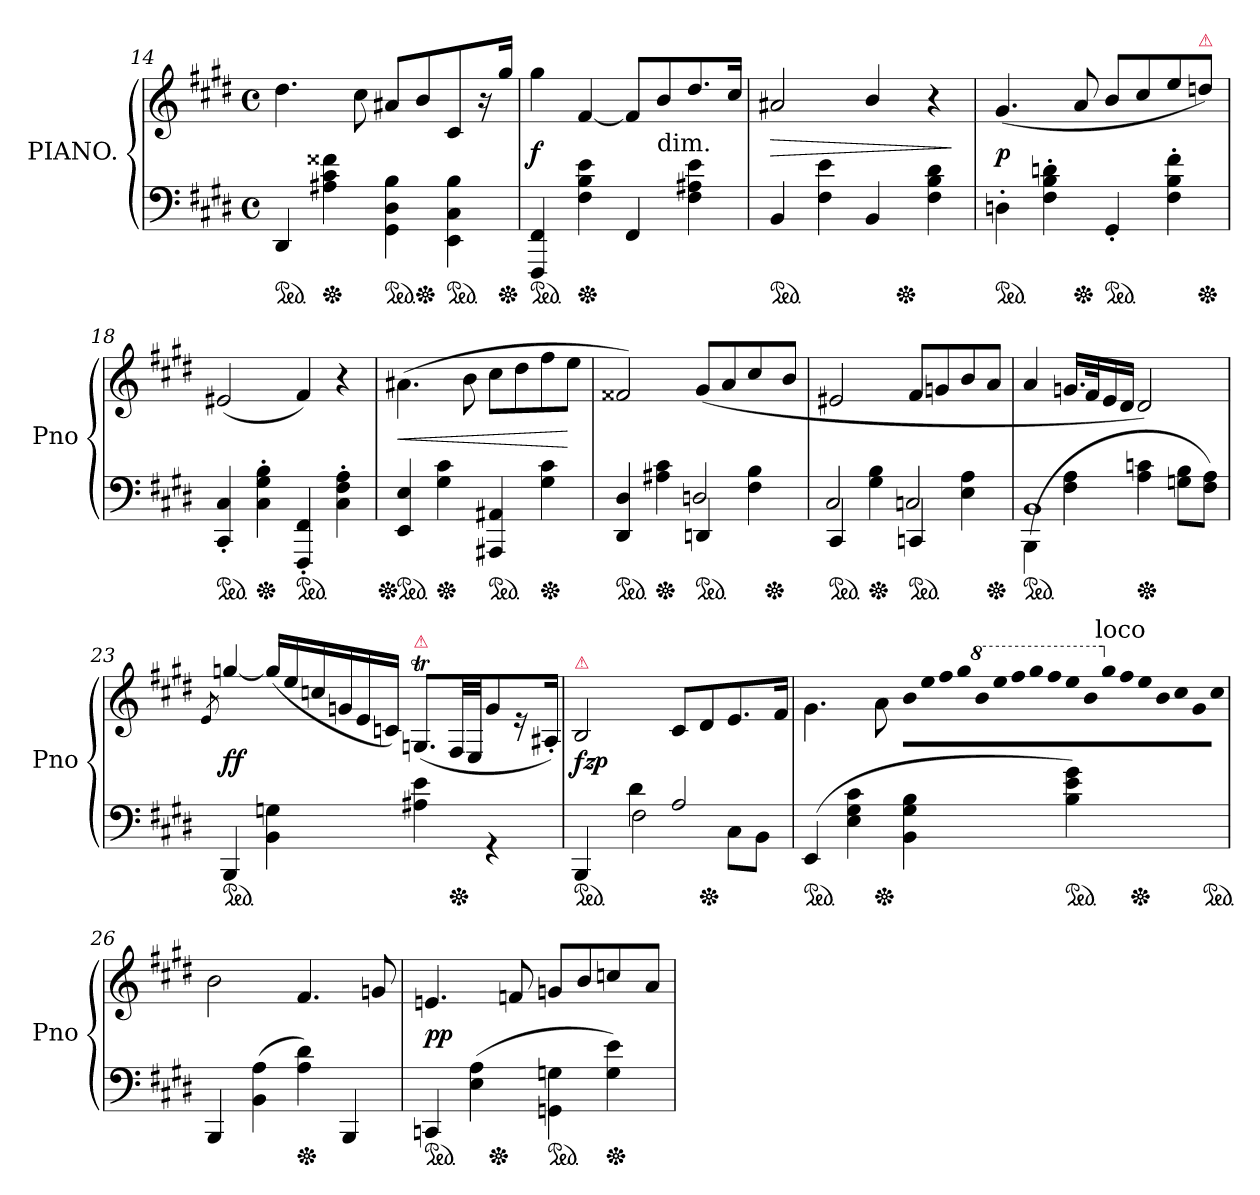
**kern	**kern	**dynam
*part1	*part1	*part1
*staff2	*staff1	*staff1/2
*I"PIANO.	*	*
*I'Pno	*	*
*clefF4	*clefG2	*
*k[f#c#g#d#]	*k[f#c#g#d#]	*
*E:	*E:	*
*M4/4	*M4/4	*
*met(c)	*met(c)	*
=14	=14	=14
!LO:TX:b:t=8	!	!
*ped	*	*
4DD#/	4.dd#\	.
*Xped	*	*
4A#X\ 4c#\ 4f##X\	.	.
.	8cc#\	.
!LO:TX:a:color=crimson:t=⚠	!	!
*ped	*	*
4GG#\ 4D#\ 4B\	8a#X/L	.
*Xped	*	*
.	8b/	.
!LO:TX:a:color=crimson:t=⚠	!	!
*ped	*	*
4EE\ 4C#\ 4B\	8c#/	.
.	16r	.
*Xped	*	*
.	16gg#/Jk	.
=15	=15	=15
*ped	*	*
4FFF#/ 4FF#/	4gg#\	f
*Xped	*	*
4F#\ 4B\ 4e\	[4f#/	.
4FF#/	8f#/L]	.
!	!LO:TX:c:t=dim.	!
.	8b/	.
4F#\ 4A#X\ 4e\	8.dd#/	.
.	16cc#\Jk	.
=16	=16	=16
*ped	*	*
*	*^	*
4BB/	2a#X/	2ryy	>
4F#\ 4e\	.	.	.
4BB/	4b/	8ryy	.
*Xped	*	*	*
.	.	4.ryy	.
4F#\ 4B\ 4d#\	4r	.	.
.	.	.	]
*	*v	*v	*
=17	=17	=17
*ped	*	*
4Dn'\	(>4.g#/	p
4F#'\ 4B'\ 4dn'\	.	.
*Xped	*	*
.	8a/	.
*ped	*	*
4GG#'/	8b/L	.
.	8cc#/	.
4F#'\ 4B'\ 4f#'\	8ee\	.
!	!LO:TX:a:color=crimson:t=⚠	!
*Xped	*	*
.	8ddn/J)	.
=18	=18	=18
*ped	*	*
4CC#'/ 4C#'/	(2e#X/	.
*Xped	*	*
4C#'\ 4G#'\ 4B'\	.	.
*ped	*	*
4FFF#'/ 4FF#'/	4f#/)	.
4C#'\ 4F#'\ 4A'\	4r	.
=19	=19	=19
*Xped	*	*
*ped	*	*
4EE/ 4E/	(>4.a#X\	<
*Xped	*	*
4G#\ 4c#\	.	.
.	8b\	.
*ped	*	*
4AAA#X/ 4AA#X/	8cc#\L	.
.	8dd#\	.
*Xped	*	*
4G#\ 4c#\	8ff#\	.
.	8ee\J	[
=20	=20	=20
*^	*	*
!	!	!LO:TX:b:color=crimson:t=⚠	!
*ped	*	*	*
*	*	*^	*
4DD#/ 4D#/	2ryy	2f##X/)	2ryy	.
*Xped	*	*	*	*
4A#X\ 4c#\	.	.	.	.
*ped	*	*	*	*
4DDn/	2Dn/	(8g#/L	4ryy	.
.	.	8a/	.	.
4F#\ 4B\	.	8cc#\	16ryy	.
*Xped	*	*	*	*
.	.	.	8.ryy	.
.	.	8b\J	.	.
*	*	*v	*v	*
=21	=21	=21	=21
*ped	*	*	*
4CC#/	2C#/	2e#X/	.
*Xped	*	*	*
4G#\ 4B\	.	.	.
*ped	*	*	*
4CCn/	2Cn/	8f#/L	.
.	.	8gn/	.
4E\ 4A\	.	8b\	.
*Xped	*	*	*
.	.	8a/J	.
=22	=22	=22	=22
*ped	*	*	*
(>4BBB\	1BB\	4a/	.
4F#\ 4A\	.	16.gn/LL	.
.	.	32f#/K	.
.	.	16e/	.
.	.	16d#/JJ	.
*Xped	*	*	*
4A\ 4cn\	.	2d#/)	.
8Gn\ 8B\L	.	.	.
8F#\ 8A\J)	.	.	.
*v	*v	*	*
=23	=23	=23
.	8qe/	.
*ped	*	*
4BBB/	[4ggn/	ff
*	*Xtuplet	*
4BB\ 4Gn\	(<24gg/LL]	.
.	24ee/	.
.	24ccn/	.
.	24gn/	.
.	24e/	.
.	24cn/JJ)	.
!	!LO:TX:a:color=crimson:t=⚠	!
4A#X\ 4e\	(<8.GnT/L	.
*Xped	*	*
.	32F#/LL	.
.	32E/JJ	.
4rGG	8g/	.
.	16r	.
.	16A#X'/Jk)	.
=24	=24	=24
*^	*^	*
!	!	!LO:TX:a:color=crimson:t=⚠	!	!
*ped	*	*	*	*
4BBB/	4ryy	2B/	16ryy	fz
.	.	.	2...ryy	p
4d#\	2F#\	.	.	.
2A/	.	8c#/L	.	.
*Xped	*	*	*	*
.	.	8d#/	.	.
.	8C#\L	8.e/	.	.
.	8BB\J	.	.	.
.	.	16f#/Jk	.	.
*v	*v	*	*	*
*	*v	*v	*
=25	=25	=25
*ped	*	*
(>4EE/	4.g#\	.
4E\ 4G#\ 4c#\	.	.
*Xped	*	*
.	8a\	.
!	!LO:N:vis=8	!
4BB\ 4G#\ 4B\	36b!\L	.
!	!LO:N:vis=8	!
.	36ee!\	.
!	!LO:N:vis=8	!
.	36ff#!\	.
!	!LO:N:vis=8	!
.	36gg#!\	.
*	*8va	*
!	!LO:N:vis=8	!
.	36bb!\	.
!	!LO:N:vis=8	!
.	36eee!\	.
!	!LO:N:vis=8	!
.	36fff#!\	.
!	!LO:N:vis=8	!
.	36ggg#!\	.
!	!LO:N:vis=8	!
.	36fff#!\	.
!	!LO:N:vis=8	!
*ped	*	*
4B\ 4e\ 4g#\)	36eee!\	.
!	!LO:N:vis=8	!
.	36bb!\	.
*	*X8va	*
!	!LO:TX:a:t=loco	!
!	!LO:N:vis=8	!
.	36gg#!\	.
!	!LO:N:vis=8	!
.	36ff#!\	.
!	!LO:N:vis=8	!
*Xped	*	*
.	36ee!\	.
!	!LO:N:vis=8	!
.	36b!\	.
!	!LO:N:vis=8	!
.	36cc#!\	.
!	!LO:N:vis=8	!
.	36g#!/	.
!	!LO:N:vis=8	!
*ped	*	*
.	36cc#!\J	.
=26	=26	=26
4BBB/	2b\	.
(>4BB\ 4A\	.	.
*Xped	*	*
4A\ 4d#\)	4.f#/	.
4BBB/	.	.
.	8gn/	.
=27	=27	=27
*ped	*	*
*	*^	*
4CCn/	4.en/	4ryy	pp
(4E\ 4A\	.	16ryy	.
*Xped	*	*	*
.	.	2ryy	.
.	8fn/	.	.
*ped	*	*	*
4GGn\ 4Gn\	8gn/L	.	.
.	8b/	.	.
*Xped	*	*	*
4G\ 4e\)	8ccn/	.	.
.	.	8.ryy	.
.	8a/J	.	.
*	*v	*v	*
=	=	=
*-	*-	*-
